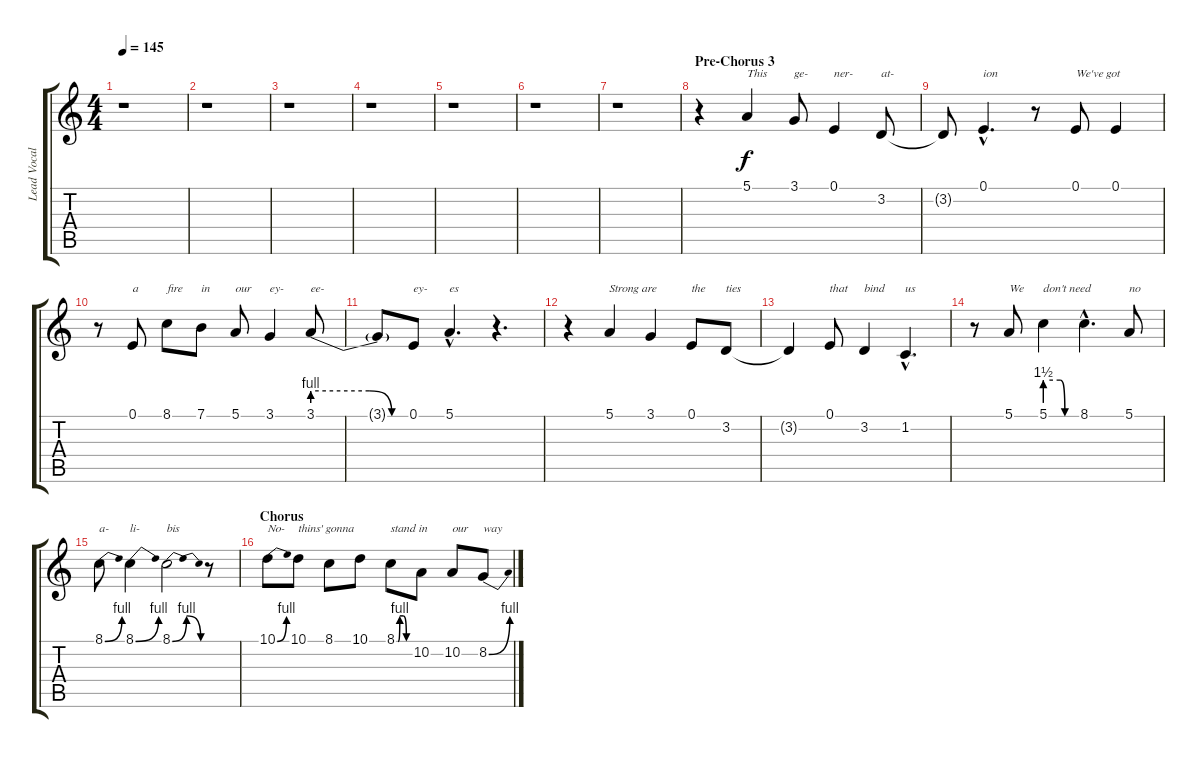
\track ("Lead Vocals" "Lead Vocal") {instrument lead2sawtooth}
\staff {score tabs}
\tuning (E4 B3 G3 D3 A2 E2) {hide}
\ts (4 4)
\tempo 145
\clef g2
\ks c
r.1{dy f} |
r.1 |
r.1 |
r.1 |
r.1 |
r.1 |
r.1 |
\section ("" "Pre-Chorus 3")
r.4 5.1.4{txt "This"} 3.1.8{txt "ge-"} 0.1.4{txt "ner-"} 3.2.8{txt "at-"} |
3.2{t}.8 0.1{hac}.4{d txt "ion"} r.8 0.1.8{txt "We've got"} 0.1.4 |
r.8 0.1.8{txt "a"} 8.1.8{txt "fire"} 7.1.8{txt "in"} 5.1.8{txt "our"} 3.1.4{txt "ey-"} 3.1{be (custom 0 4 35 4 49 0 60 0)}.8{txt "ee-"} |
3.1{t}.8 0.1.8{txt "ey-"} 5.1{hac}.4{d txt "es"} r.4{d} |
r.4 5.1.4{txt "Strong are"} 3.1.4 0.1.8{txt "the"} 3.2.8{txt "ties"} |
3.2{t}.4 0.1.8{txt "that"} 3.2.4{txt "bind"} 1.2{hac}.4{d txt "us"} |
r.8 5.1.8{txt "We"} 5.1{be (custom 0 6 29 6 38 0 60 0)}.4{txt "don't need"} 8.1{hac}.4{d} 5.1.8{txt "no"} |
8.1{be (bend 0 0 60 4)}.8{txt "a-"} 8.1{be (bend 0 0 60 4)}.4{txt "li-"} 8.1{be (bendrelease 0 0 9 4 44 4 60 0)}.2{txt "bis"} r.8 |
\section ("" "Chorus")
10.1{be (bend 0 0 60 4)}.8{txt "No-"} 10.1.8{txt "thins' gonna"} 8.1.8 10.1.8 8.1{be (custom 0 0 7 0 15 4 30 4 45 0 60 0)}.8{txt "stand in"} 10.2.8 10.2.8{txt "our"} 8.2{be (bend 0 0 60 4)}.8{txt "way"}
